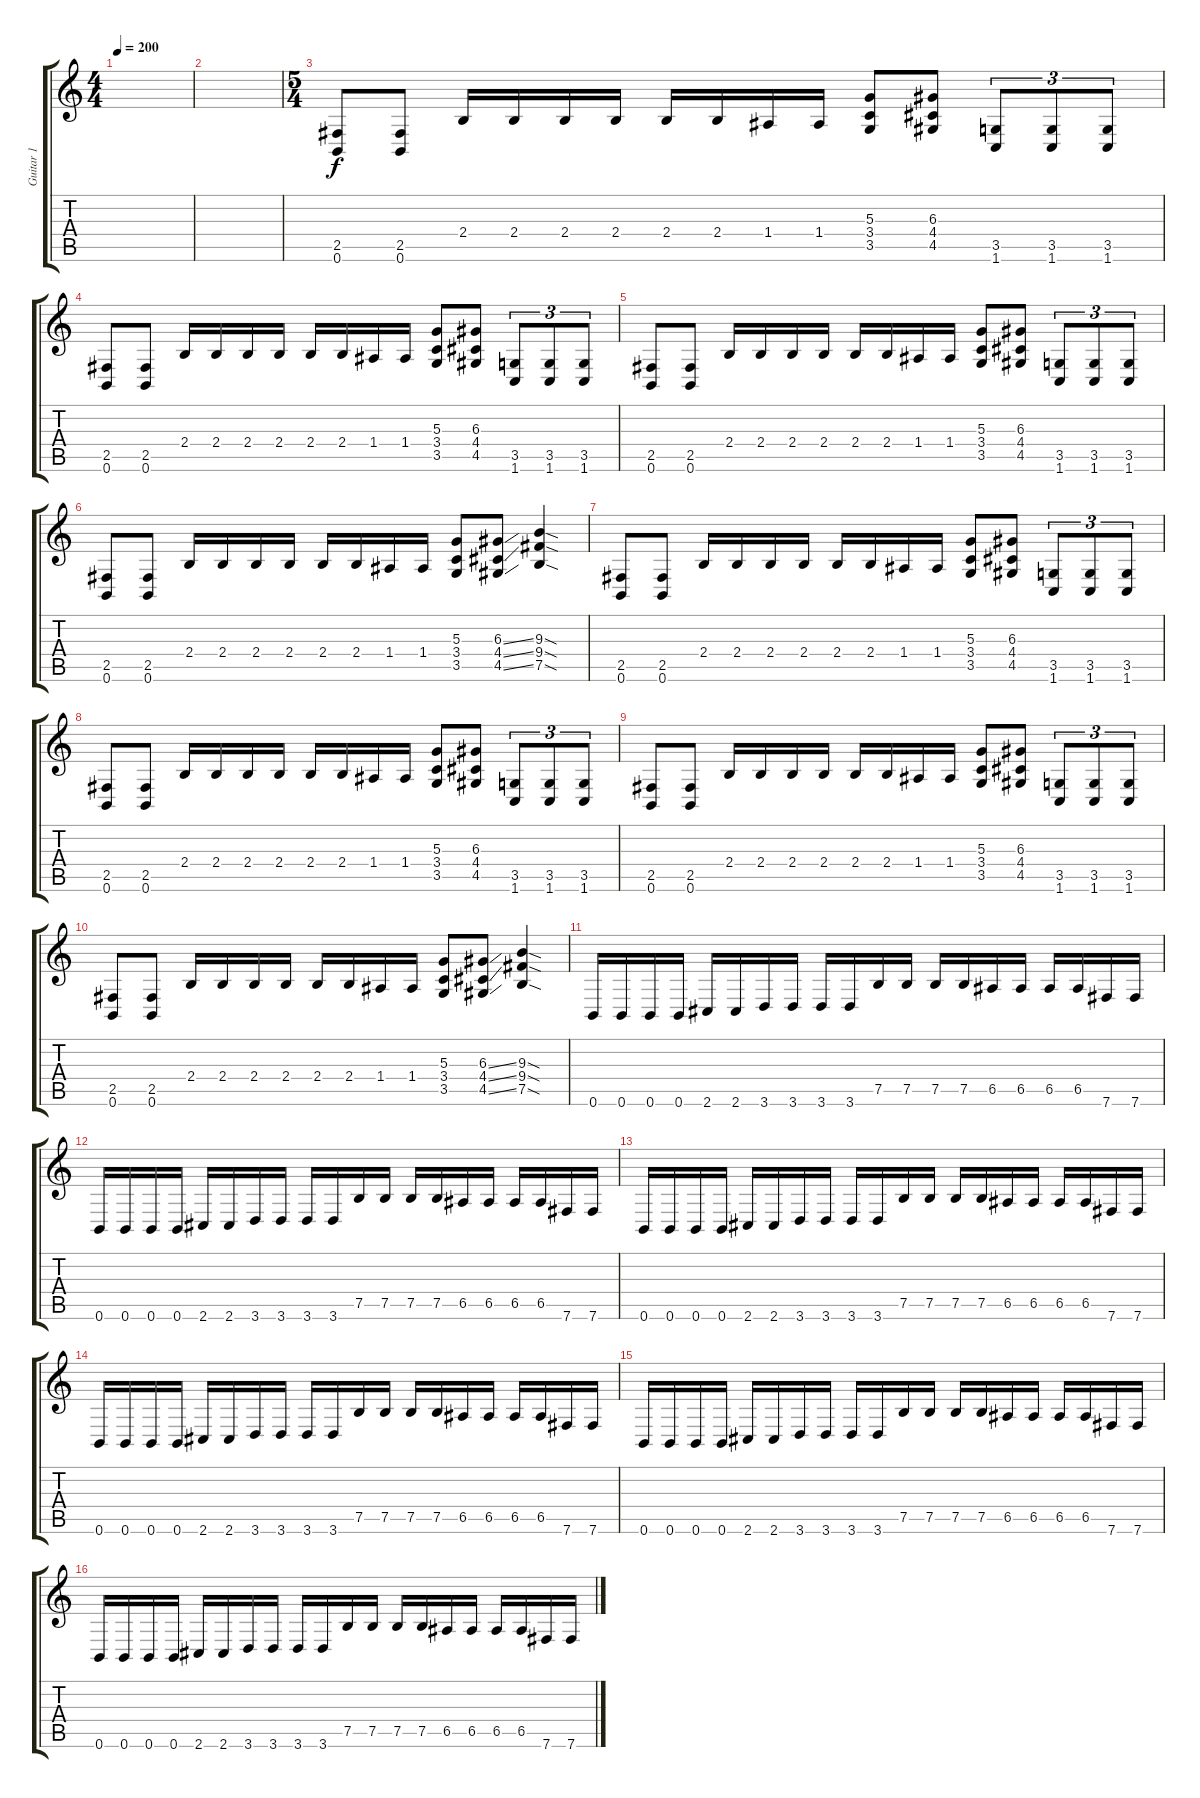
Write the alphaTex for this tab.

\track ("Guitar 1" "Guitar 1") {instrument distortionguitar}
\staff {score tabs}
\tuning (B3 Gb3 D3 A2 E2 B1) {hide}
\ts (4 4)
\tempo 200
\clef g2
\ks c
|
|
\ts (5 4)
(2.5 0.6).8 (2.5 0.6).8 2.4.16 2.4.16 2.4.16 2.4.16 2.4.16 2.4.16 1.4.16 1.4.16 (5.3 3.4 3.5).8 (6.3 4.4 4.5).8 (3.5 1.6).8{tu (3 2)} (3.5 1.6).8{tu (3 2)} (3.5 1.6).8{tu (3 2)} |
(2.5 0.6).8 (2.5 0.6).8 2.4.16 2.4.16 2.4.16 2.4.16 2.4.16 2.4.16 1.4.16 1.4.16 (5.3 3.4 3.5).8 (6.3 4.4 4.5).8 (3.5 1.6).8{tu (3 2)} (3.5 1.6).8{tu (3 2)} (3.5 1.6).8{tu (3 2)} |
(2.5 0.6).8 (2.5 0.6).8 2.4.16 2.4.16 2.4.16 2.4.16 2.4.16 2.4.16 1.4.16 1.4.16 (5.3 3.4 3.5).8 (6.3 4.4 4.5).8 (3.5 1.6).8{tu (3 2)} (3.5 1.6).8{tu (3 2)} (3.5 1.6).8{tu (3 2)} |
(2.5 0.6).8 (2.5 0.6).8 2.4.16 2.4.16 2.4.16 2.4.16 2.4.16 2.4.16 1.4.16 1.4.16 (5.3 3.4 3.5).8 (6.3{ss} 4.4{ss} 4.5{ss}).8 (9.3{sod} 9.4{sod} 7.5{sod}).4 |
(2.5 0.6).8 (2.5 0.6).8 2.4.16 2.4.16 2.4.16 2.4.16 2.4.16 2.4.16 1.4.16 1.4.16 (5.3 3.4 3.5).8 (6.3 4.4 4.5).8 (3.5 1.6).8{tu (3 2)} (3.5 1.6).8{tu (3 2)} (3.5 1.6).8{tu (3 2)} |
(2.5 0.6).8 (2.5 0.6).8 2.4.16 2.4.16 2.4.16 2.4.16 2.4.16 2.4.16 1.4.16 1.4.16 (5.3 3.4 3.5).8 (6.3 4.4 4.5).8 (3.5 1.6).8{tu (3 2)} (3.5 1.6).8{tu (3 2)} (3.5 1.6).8{tu (3 2)} |
(2.5 0.6).8 (2.5 0.6).8 2.4.16 2.4.16 2.4.16 2.4.16 2.4.16 2.4.16 1.4.16 1.4.16 (5.3 3.4 3.5).8 (6.3 4.4 4.5).8 (3.5 1.6).8{tu (3 2)} (3.5 1.6).8{tu (3 2)} (3.5 1.6).8{tu (3 2)} |
(2.5 0.6).8 (2.5 0.6).8 2.4.16 2.4.16 2.4.16 2.4.16 2.4.16 2.4.16 1.4.16 1.4.16 (5.3 3.4 3.5).8 (6.3{ss} 4.4{ss} 4.5{ss}).8 (9.3{sod} 9.4{sod} 7.5{sod}).4 |
0.6.16 0.6.16 0.6.16 0.6.16 2.6.16 2.6.16 3.6.16 3.6.16 3.6.16 3.6.16 7.5.16 7.5.16 7.5.16 7.5.16 6.5.16 6.5.16 6.5.16 6.5.16 7.6.16 7.6.16 |
0.6.16 0.6.16 0.6.16 0.6.16 2.6.16 2.6.16 3.6.16 3.6.16 3.6.16 3.6.16 7.5.16 7.5.16 7.5.16 7.5.16 6.5.16 6.5.16 6.5.16 6.5.16 7.6.16 7.6.16 |
0.6.16 0.6.16 0.6.16 0.6.16 2.6.16 2.6.16 3.6.16 3.6.16 3.6.16 3.6.16 7.5.16 7.5.16 7.5.16 7.5.16 6.5.16 6.5.16 6.5.16 6.5.16 7.6.16 7.6.16 |
0.6.16 0.6.16 0.6.16 0.6.16 2.6.16 2.6.16 3.6.16 3.6.16 3.6.16 3.6.16 7.5.16 7.5.16 7.5.16 7.5.16 6.5.16 6.5.16 6.5.16 6.5.16 7.6.16 7.6.16 |
0.6.16 0.6.16 0.6.16 0.6.16 2.6.16 2.6.16 3.6.16 3.6.16 3.6.16 3.6.16 7.5.16 7.5.16 7.5.16 7.5.16 6.5.16 6.5.16 6.5.16 6.5.16 7.6.16 7.6.16 |
0.6.16 0.6.16 0.6.16 0.6.16 2.6.16 2.6.16 3.6.16 3.6.16 3.6.16 3.6.16 7.5.16 7.5.16 7.5.16 7.5.16 6.5.16 6.5.16 6.5.16 6.5.16 7.6.16 7.6.16
